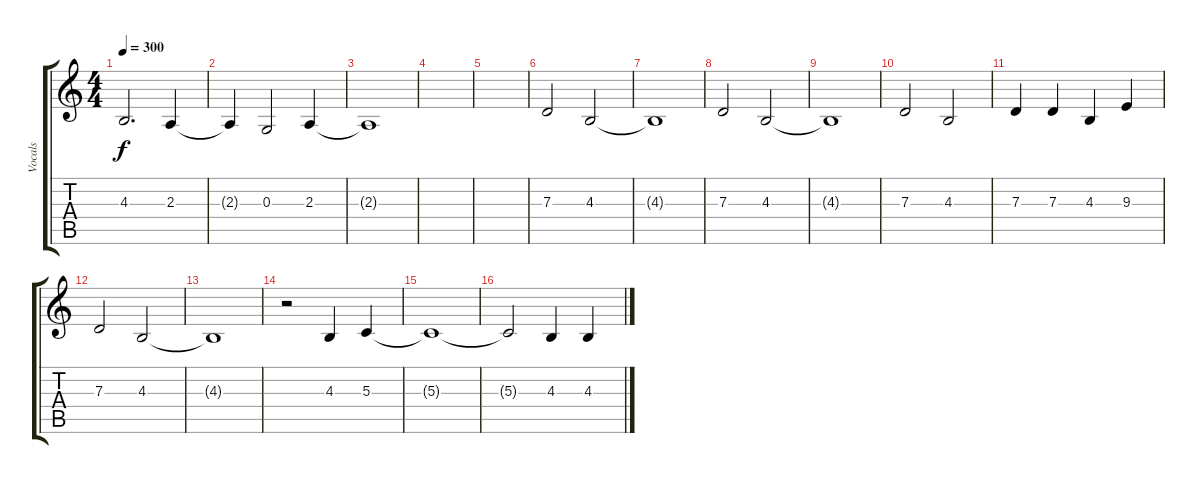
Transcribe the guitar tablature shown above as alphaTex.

\track ("Vocals" "Vocals") {mute instrument choiraahs}
\staff {score tabs}
\tuning (E4 B3 G3 D3 A2 E2) {hide}
\ts (4 4)
\tempo 300
\clef g2
\ks c
4.3{t}.2{d dy f} 2.3.4 |
2.3{t}.4 0.3.2 2.3.4 |
2.3{t}.1 |
|
|
7.3.2 4.3.2 |
4.3{t}.1 |
7.3.2 4.3.2 |
4.3{t}.1 |
7.3.2 4.3.2 |
7.3.4 7.3.4 4.3.4 9.3.4 |
7.3.2 4.3.2 |
4.3{t}.1 |
r.2 4.3.4 5.3.4 |
5.3{t}.1 |
5.3{t}.2 4.3.4 4.3.4
